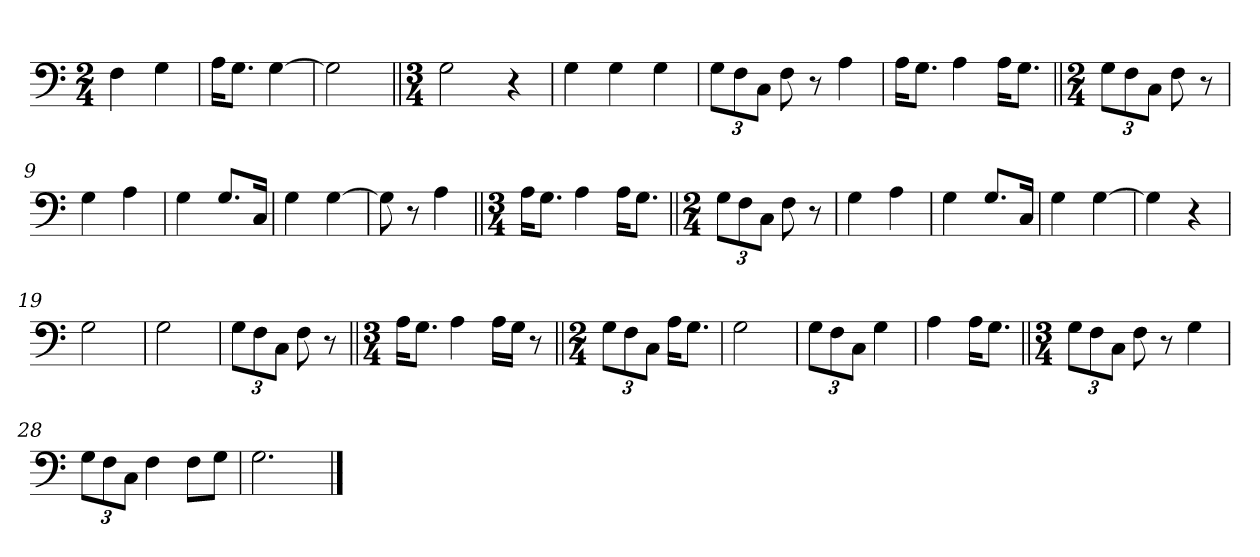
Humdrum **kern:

**kern
*part1
*staff1
*clefF4
*k[]
*M2/4
=1
4F\
4G\
=2
16A\KL
8.G\J
[4G\
=3
2G\]
=4||
*M3/4
2G\
4r
=5
4G\
4G\
4G\
=6
12G\L
12F\
12C\J
8F\
8r
4A\
=7
16A\KL
8.G\J
4A\
16A\KL
8.G\J
=8||
*M2/4
12G\L
12F\
12C\J
8F\
8r
=9
4G\
4A\
=10
4G\
8.G/L
16C/Jk
=11
4G\
[4G\
=12
8G\]
8r
4A\
=13||
*M3/4
16A\KL
8.G\J
4A\
16A\KL
8.G\J
=14||
*M2/4
12G\L
12F\
12C\J
8F\
8r
=15
4G\
4A\
=16
4G\
8.G/L
16C/Jk
=17
4G\
[4G\
=18
4G\]
4r
=19
2G\
=20
2G\
=21
12G\L
12F\
12C\J
8F\
8r
=22||
*M3/4
16A\KL
8.G\J
4A\
16A\LL
16G\JJ
8r
=23||
*M2/4
12G\L
12F\
12C\J
16A\KL
8.G\J
=24
2G\
=25
12G\L
12F\
12C\J
4G\
=26
4A\
16A\KL
8.G\J
=27||
*M3/4
12G\L
12F\
12C\J
8F\
8r
4G\
=28
12G\L
12F\
12C\J
4F\
8F\L
8G\J
=29
2.G\
==
*-
